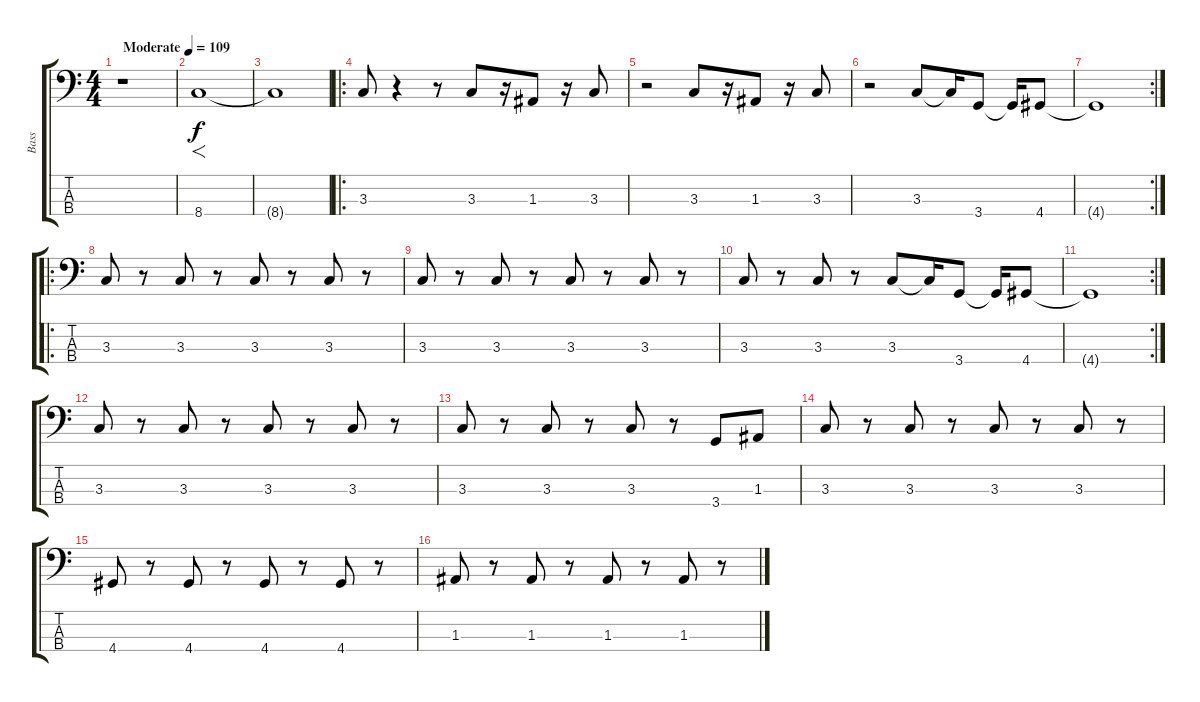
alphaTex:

\track ("Bass" "Bass") {instrument electricbasspick}
\staff {score tabs}
\tuning (G2 D2 A1 E1) {hide}
\ts (4 4)
\tempo (109 "Moderate")
\clef f4
\ks c
r.1{dy f instrument electricbasspick} |
8.4.1{f} |
8.4{t}.1 |
\ro
3.3.8 r.4 r.8 3.3.8 r.16 1.3.8 r.16 3.3.8 |
r.2 3.3.8 r.16 1.3.8 r.16 3.3.8 |
r.2 3.3.8 3.3{t}.16 3.4.8 3.4{t}.16 4.4.8 |
\rc 2
4.4{t}.1 |
\ro
3.3.8 r.8 3.3.8 r.8 3.3.8 r.8 3.3.8 r.8 |
3.3.8 r.8 3.3.8 r.8 3.3.8 r.8 3.3.8 r.8 |
3.3.8 r.8 3.3.8 r.8 3.3.8 3.3{t}.16 3.4.8 3.4{t}.16 4.4.8 |
\rc 2
4.4{t}.1 |
3.3.8 r.8 3.3.8 r.8 3.3.8 r.8 3.3.8 r.8 |
3.3.8 r.8 3.3.8 r.8 3.3.8 r.8 3.4.8 1.3.8 |
3.3.8 r.8 3.3.8 r.8 3.3.8 r.8 3.3.8 r.8 |
4.4.8 r.8 4.4.8 r.8 4.4.8 r.8 4.4.8 r.8 |
1.3.8 r.8 1.3.8 r.8 1.3.8 r.8 1.3.8 r.8
